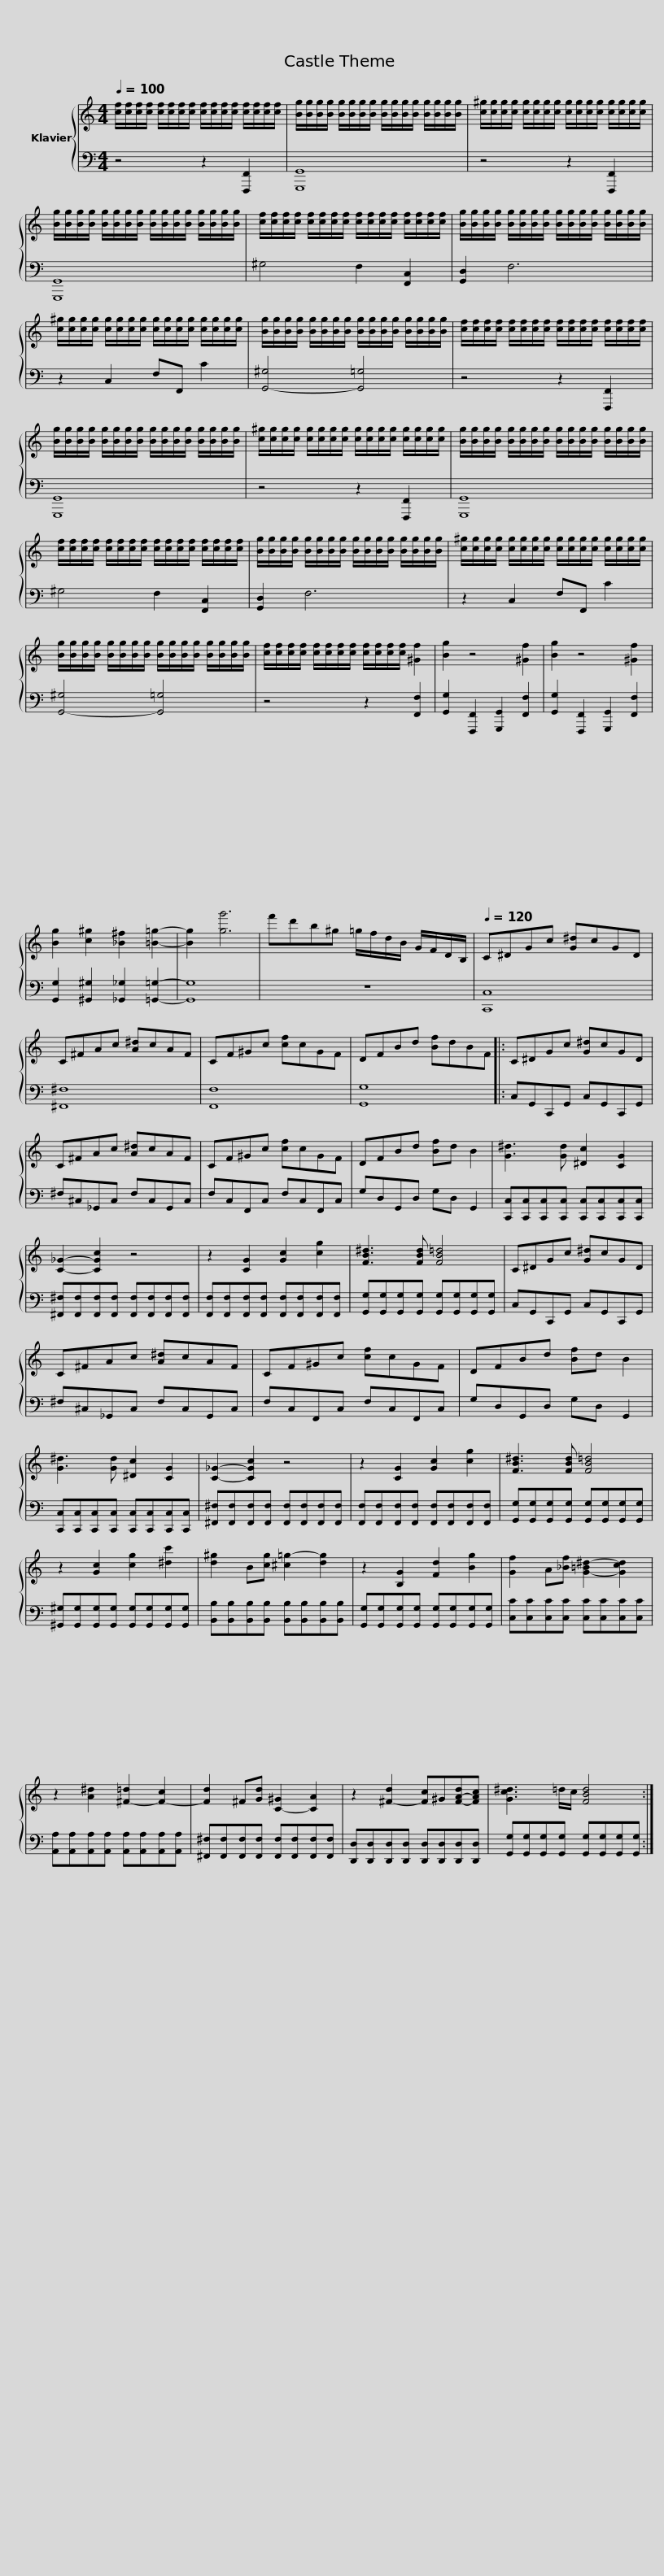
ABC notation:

X:1
%%score { 1 | 2 }
L:1/8
Q:1/4=100
M:4/4
I:linebreak $
K:C
V:1 treble
V:2 bass
V:1
 [cf]/[cf]/[cf]/[cf]/ [cf]/[cf]/[cf]/[cf]/ [cf]/[cf]/[cf]/[cf]/ [cf]/[cf]/[cf]/[cf]/ | [Bg]/[Bg]/[Bg]/[Bg]/ [Bg]/[Bg]/[Bg]/[Bg]/ [Bg]/[Bg]/[Bg]/[Bg]/ [Bg]/[Bg]/[Bg]/[Bg]/ | [c^g]/[cg]/[cg]/[cg]/ [cg]/[cg]/[cg]/[cg]/ [cg]/[cg]/[cg]/[cg]/ [cg]/[cg]/[cg]/[cg]/ |$ [Bg]/[Bg]/[Bg]/[Bg]/ [Bg]/[Bg]/[Bg]/[Bg]/ [Bg]/[Bg]/[Bg]/[Bg]/ [Bg]/[Bg]/[Bg]/[Bg]/ | [cf]/[cf]/[cf]/[cf]/ [cf]/[cf]/[cf]/[cf]/ [cf]/[cf]/[cf]/[cf]/ [cf]/[cf]/[cf]/[cf]/ | %5
 [Bg]/[Bg]/[Bg]/[Bg]/ [Bg]/[Bg]/[Bg]/[Bg]/ [Bg]/[Bg]/[Bg]/[Bg]/ [Bg]/[Bg]/[Bg]/[Bg]/ |$ [c^g]/[cg]/[cg]/[cg]/ [cg]/[cg]/[cg]/[cg]/ [cg]/[cg]/[cg]/[cg]/ [cg]/[cg]/[cg]/[cg]/ | [Bg]/[Bg]/[Bg]/[Bg]/ [Bg]/[Bg]/[Bg]/[Bg]/ [Bg]/[Bg]/[Bg]/[Bg]/ [Bg]/[Bg]/[Bg]/[Bg]/ | [cf]/[cf]/[cf]/[cf]/ [cf]/[cf]/[cf]/[cf]/ [cf]/[cf]/[cf]/[cf]/ [cf]/[cf]/[cf]/[cf]/ |$ [Bg]/[Bg]/[Bg]/[Bg]/ [Bg]/[Bg]/[Bg]/[Bg]/ [Bg]/[Bg]/[Bg]/[Bg]/ [Bg]/[Bg]/[Bg]/[Bg]/ | %10
 [c^g]/[cg]/[cg]/[cg]/ [cg]/[cg]/[cg]/[cg]/ [cg]/[cg]/[cg]/[cg]/ [cg]/[cg]/[cg]/[cg]/ | [Bg]/[Bg]/[Bg]/[Bg]/ [Bg]/[Bg]/[Bg]/[Bg]/ [Bg]/[Bg]/[Bg]/[Bg]/ [Bg]/[Bg]/[Bg]/[Bg]/ |$ [cf]/[cf]/[cf]/[cf]/ [cf]/[cf]/[cf]/[cf]/ [cf]/[cf]/[cf]/[cf]/ [cf]/[cf]/[cf]/[cf]/ | [Bg]/[Bg]/[Bg]/[Bg]/ [Bg]/[Bg]/[Bg]/[Bg]/ [Bg]/[Bg]/[Bg]/[Bg]/ [Bg]/[Bg]/[Bg]/[Bg]/ | [c^g]/[cg]/[cg]/[cg]/ [cg]/[cg]/[cg]/[cg]/ [cg]/[cg]/[cg]/[cg]/ [cg]/[cg]/[cg]/[cg]/ |$ %15
 [Bg]/[Bg]/[Bg]/[Bg]/ [Bg]/[Bg]/[Bg]/[Bg]/ [Bg]/[Bg]/[Bg]/[Bg]/ [Bg]/[Bg]/[Bg]/[Bg]/ | [cf]/[cf]/[cf]/[cf]/ [cf]/[cf]/[cf]/[cf]/ [cf]/[cf]/[cf]/[cf]/ [^Gf]2 | [Bg]2 z4 [^Gf]2 | [Bg]2 z4 [^Gf]2 | [Bg]2 [c^g]2 [_B^f]2 [=B=g]2- |$ %20
 [Bg]2 [gg']6 | f'd'b^g =g/f/d/B/ G/F/D/B,/ |[Q:1/4=120] C^DGc [G^d]cGD | C^FAc [A^d]cAF | CF^Gc [cf]cGF |$ %25
 DFBd [Bf]dBF |: C^DGc [G^d]cGD | C^FAc [A^d]cAF | CF^Gc [cf]cGF | DFBd [Bf]d B2 |$ %30
 [G^d]3 [Gd] [^Dc]2 [CG]2 | [C_G]2- [CGc]2 z4 | z2 [CG]2 [Gc]2 [cg]2 | [FB^d]3 [FBd] [FB=d]4 |$ C^DGc [G^d]cGD | %35
 C^FAc [A^d]cAF | CF^Gc [cf]cGF | DFBd [Bf]d B2 |$ [G^d]3 [Gd] [^Dc]2 [CG]2 | [C_G]2- [CGc]2 z4 | %40
 z2 [CG]2 [Gc]2 [cg]2 | [FB^d]3 [FBd] [FB=d]4 | z2 [Gc]2 [cg]2 [^dc']2 |$ [d^g-]2 B[cg] [^c=g-]2 [dg]2 | z2 [B,G]2 [Fd]2 [Bg]2 | %45
 [Gf-]2 A[_Bf] [G-=B^d-]2 [Gcd]2 | z2 [A^d]2 [^F-=d]2 [F-c]2 |$ [Fd-]2 ^F[Gd] [C-^G]2 [CA]2 | z2 [^F-d]2 [Fc]^G[F-A-d][FAc] | [Gc^d]3 =d/c/ [FBd]4 :| %50
V:2
 z4 z2 [F,,,F,,]2 | [G,,,G,,]8 | z4 z2 [F,,,F,,]2 |$ [G,,,G,,]8 | ^G,4 F,2 [F,,C,]2 | %5
 [G,,D,]2 F,6 |$ z2 C,2 F,F,, C2 | [G,,-^G,]4 [G,,=G,]4 | z4 z2 [F,,,F,,]2 |$ [G,,,G,,]8 | %10
 z4 z2 [F,,,F,,]2 | [G,,,G,,]8 |$ ^G,4 F,2 [F,,C,]2 | [G,,D,]2 F,6 | z2 C,2 F,F,, C2 |$ %15
 [G,,-^G,]4 [G,,=G,]4 | z4 z2 [F,,F,]2 | [G,,G,]2 [F,,,F,,]2 [G,,,G,,]2 [F,,F,]2 | [G,,G,]2 [F,,,F,,]2 [G,,,G,,]2 [F,,F,]2 | [G,,G,]2 [^G,,^G,]2 [_G,,_G,]2 [=G,,=G,]2- |$ %20
 [G,,G,]8 | z8 | [C,,C,]8 | [^F,,^F,]8 | [F,,F,]8 |$ %25
 [G,,G,]8 |: C,G,,C,,G,, C,G,,C,,G,, | ^F,^C,_G,,C, F,C,G,,C, | F,C,F,,C, F,C,F,,C, | G,D,G,,D, G,D, G,,2 |$ %30
 [C,,C,][C,,C,][C,,C,][C,,C,] [C,,C,][C,,C,][C,,C,][C,,C,] | [^F,,^F,][F,,F,][F,,F,][F,,F,] [F,,F,][F,,F,][F,,F,][F,,F,] | [F,,F,][F,,F,][F,,F,][F,,F,] [F,,F,][F,,F,][F,,F,][F,,F,] | [G,,G,][G,,G,][G,,G,][G,,G,] [G,,G,][G,,G,][G,,G,][G,,G,] |$ C,G,,C,,G,, C,G,,C,,G,, | %35
 ^F,^C,_G,,C, F,C,G,,C, | F,C,F,,C, F,C,F,,C, | G,D,G,,D, G,D, G,,2 |$ [C,,C,][C,,C,][C,,C,][C,,C,] [C,,C,][C,,C,][C,,C,][C,,C,] | [^F,,^F,][F,,F,][F,,F,][F,,F,] [F,,F,][F,,F,][F,,F,][F,,F,] | %40
 [F,,F,][F,,F,][F,,F,][F,,F,] [F,,F,][F,,F,][F,,F,][F,,F,] | [G,,G,][G,,G,][G,,G,][G,,G,] [G,,G,][G,,G,][G,,G,][G,,G,] | [^G,,^G,][G,,G,][G,,G,][G,,G,] [G,,G,][G,,G,][G,,G,][G,,G,] |$ [B,,B,][B,,B,][B,,B,][B,,B,] [B,,B,][B,,B,][B,,B,][B,,B,] | [G,,G,][G,,G,][G,,G,][G,,G,] [G,,G,][G,,G,][G,,G,][G,,G,] | %45
 [C,C][C,C][C,C][C,C] [C,C][C,C][C,C][C,C] | [A,,A,][A,,A,][A,,A,][A,,A,] [A,,A,][A,,A,][A,,A,][A,,A,] |$ [^F,,^F,][F,,F,][F,,F,][F,,F,] [F,,F,][F,,F,][F,,F,][F,,F,] | [D,,D,][D,,D,][D,,D,][D,,D,] [D,,D,][D,,D,][D,,D,][D,,D,] | [G,,G,][G,,G,][G,,G,][G,,G,] [G,,G,][G,,G,][G,,G,][G,,G,] :| %50
